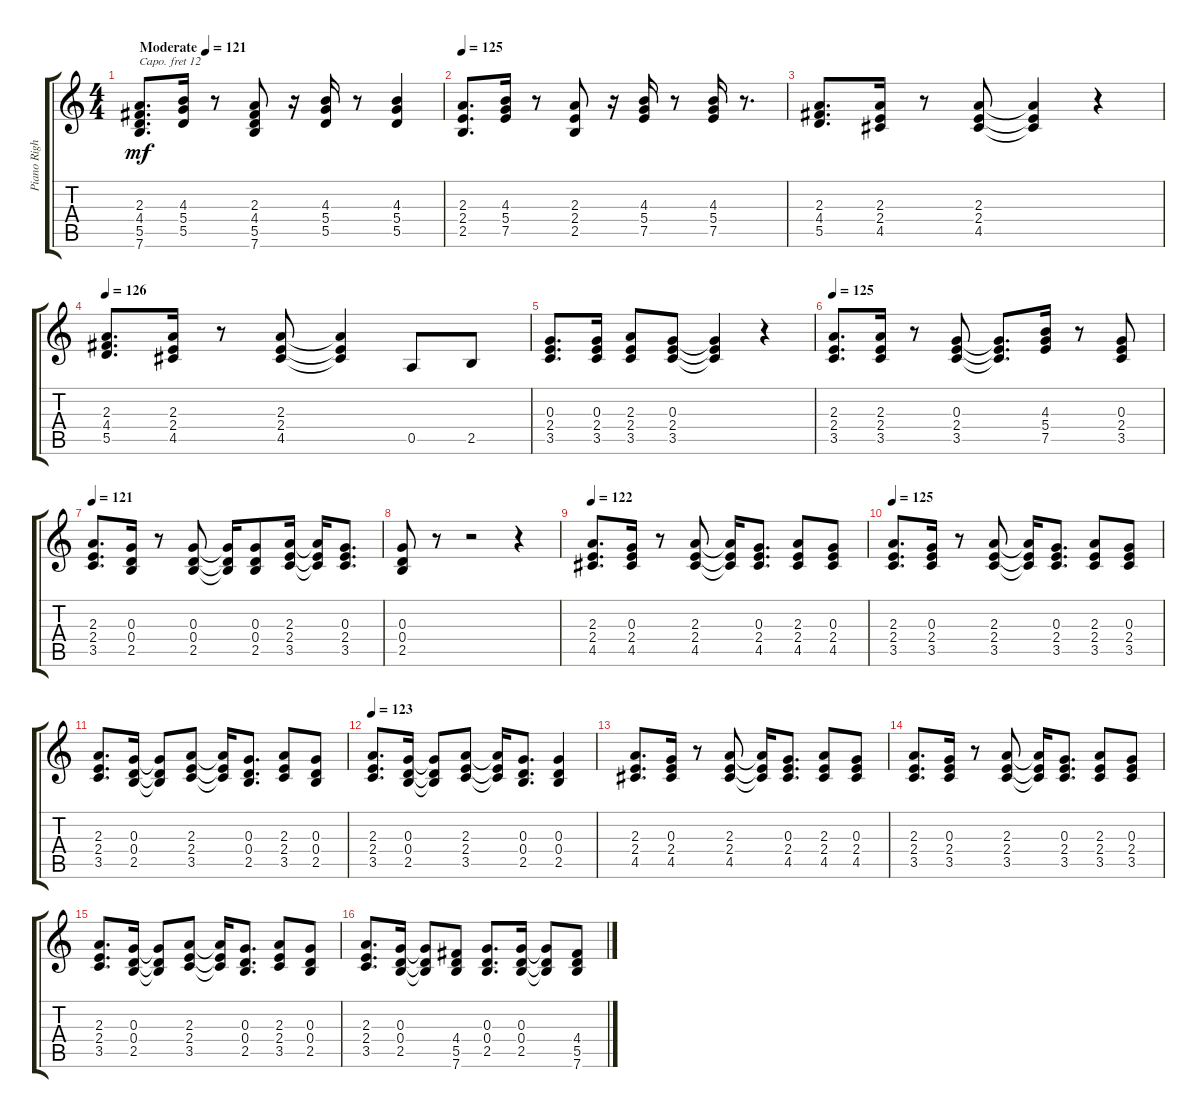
\track ("Piano Right Hand (Elton John)" "Piano Righ") {instrument acousticgrandpiano}
\staff {score tabs}
\capo 12
\tuning (E4 B3 G3 D3 A2 E2) {hide}
\ts (4 4)
\tempo (121 "Moderate")
\clef g2
\ks c
(2.3 4.4 5.5 7.6).8{d dy mf instrument acousticgrandpiano} (4.3 5.4 5.5).16 r.8 (2.3 4.4 5.5 7.6).8 r.16 (4.3 5.4 5.5).16 r.8 (4.3 5.4 5.5).4 |
\tempo 125
(2.3 2.4 2.5).8{d} (4.3 5.4 7.5).16 r.8 (2.3 2.4 2.5).8 r.16 (4.3 5.4 7.5).16 r.8 (4.3 5.4 7.5).16 r.8{d} |
(2.3 4.4 5.5).8{d} (2.3 2.4 4.5).16 r.8 (2.3 2.4 4.5).8 (2.3{t} 2.4{t} 4.5{t}).4 r.4 |
\tempo 126
(2.3 4.4 5.5).8{d} (2.3 2.4 4.5).16 r.8 (2.3 2.4 4.5).8 (2.3{t} 2.4{t} 4.5{t}).4 0.5.8 2.5.8 |
(0.3 2.4 3.5).8{d} (0.3 2.4 3.5).16 (2.3 2.4 3.5).8 (0.3 2.4 3.5).8 (0.3{t} 2.4{t} 3.5{t}).4 r.4 |
\tempo 125
(2.3 2.4 3.5).8{d} (2.3 2.4 3.5).16 r.8 (0.3 2.4 3.5).8 (0.3{t} 2.4{t} 3.5{t}).8{d} (4.3 5.4 7.5).16 r.8 (0.3 2.4 3.5).8 |
\tempo 121
(2.3 2.4 3.5).8{d} (0.3 0.4 2.5).16 r.8 (0.3 0.4 2.5).8 (0.3{t} 0.4{t} 2.5{t}).16 (0.3 0.4 2.5).8 (2.3 2.4 3.5).16 (2.3{t} 2.4{t} 3.5{t}).16 (0.3 2.4 3.5).8{d} |
(0.3 0.4 2.5).8 r.8 r.2 r.4 |
\tempo 122
(2.3 2.4 4.5).8{d} (0.3 2.4 4.5).16 r.8 (2.3 2.4 4.5).8 (2.3{t} 2.4{t} 4.5{t}).16 (0.3 2.4 4.5).8{d} (2.3 2.4 4.5).8 (0.3 2.4 4.5).8 |
\tempo 125
(2.3 2.4 3.5).8{d} (0.3 2.4 3.5).16 r.8 (2.3 2.4 3.5).8 (2.3{t} 2.4{t} 3.5{t}).16 (0.3 2.4 3.5).8{d} (2.3 2.4 3.5).8 (0.3 2.4 3.5).8 |
(2.3 2.4 3.5).8{d} (0.3 0.4 2.5).16 (0.3{t} 0.4{t} 2.5{t}).8 (2.3 2.4 3.5).8 (2.3{t} 2.4{t} 3.5{t}).16 (0.3 0.4 2.5).8{d} (2.3 2.4 3.5).8 (0.3 0.4 2.5).8 |
\tempo 123
(2.3 2.4 3.5).8{d} (0.3 0.4 2.5).16 (0.3{t} 0.4{t} 2.5{t}).8 (2.3 2.4 3.5).8 (2.3{t} 2.4{t} 3.5{t}).16 (0.3 0.4 2.5).8{d} (0.3 0.4 2.5).4 |
(2.3 2.4 4.5).8{d} (0.3 2.4 4.5).16 r.8 (2.3 2.4 4.5).8 (2.3{t} 2.4{t} 4.5{t}).16 (0.3 2.4 4.5).8{d} (2.3 2.4 4.5).8 (0.3 2.4 4.5).8 |
(2.3 2.4 3.5).8{d} (0.3 2.4 3.5).16 r.8 (2.3 2.4 3.5).8 (2.3{t} 2.4{t} 3.5{t}).16 (0.3 2.4 3.5).8{d} (2.3 2.4 3.5).8 (0.3 2.4 3.5).8 |
(2.3 2.4 3.5).8{d} (0.3 0.4 2.5).16 (0.3{t} 0.4{t} 2.5{t}).8 (2.3 2.4 3.5).8 (2.3{t} 2.4{t} 3.5{t}).16 (0.3 0.4 2.5).8{d} (2.3 2.4 3.5).8 (0.3 0.4 2.5).8 |
(2.3 2.4 3.5).8{d} (0.3 0.4 2.5).16 (0.3{t} 0.4{t} 2.5{t}).8 (4.4 5.5 7.6).8 (0.3 0.4 2.5).8{d} (0.3 0.4 2.5).16 (0.3{t} 0.4{t} 2.5{t}).8 (4.4 5.5 7.6).8
